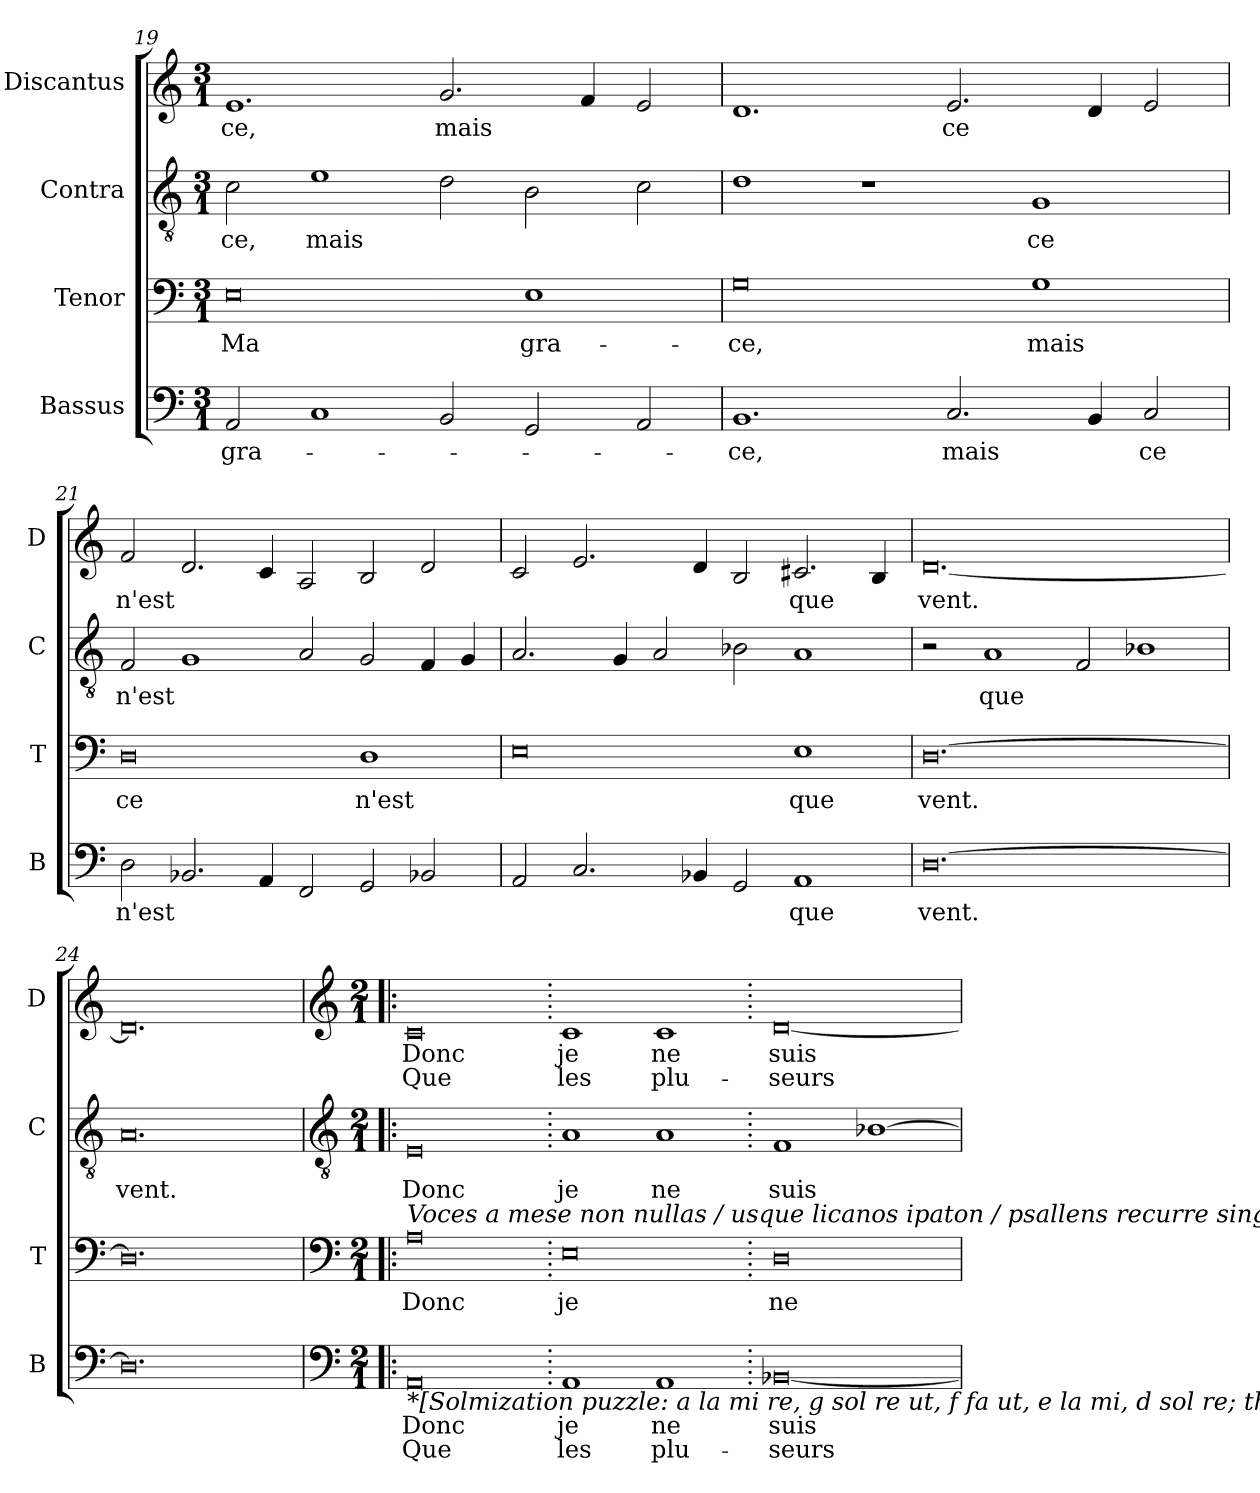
**kern	**text	**text	**kern	**text	**kern	**text	**kern	**text	**text
*part4	*part4	*part4	*part3	*part3	*part2	*part2	*part1	*part1	*part1
*staff4	*staff4	*staff4	*staff3	*staff3	*staff2	*staff2	*staff1	*staff1	*staff1
*I"Bassus	*	*	*I"Tenor	*	*I"Contra	*	*I"Discantus	*	*
*I'B	*	*	*I'T	*	*I'C	*	*I'D	*	*
*clefF4	*	*	*clefF4	*	*clefGv2	*	*clefG2	*	*
*k[]	*	*	*k[]	*	*k[]	*	*k[]	*	*
*M3/1	*	*	*M3/1	*	*M3/1	*	*M3/1	*	*
=19	=19	=19	=19	=19	=19	=19	=19	=19	=19
2AA	gra-	.	0E	Ma	2c	-ce,	1.e	-ce,	.
1C	.	.	.	.	1e	mais	.	.	.
2BB	.	.	.	.	2d	.	2.g	mais	.
2GG	.	.	1E	gra-	2B	.	.	.	.
.	.	.	.	.	.	.	4f	.	.
2AA	.	.	.	.	2c	.	2e	.	.
=20	=20	=20	=20	=20	=20	=20	=20	=20	=20
1.BB	-ce,	.	0G	-ce,	1d	.	1.d	.	.
.	.	.	.	.	1r	.	.	.	.
2.C	mais	.	.	.	.	.	2.e	ce	.
.	.	.	1G	mais	1G	ce	.	.	.
4BB	.	.	.	.	.	.	4d	.	.
2C	ce	.	.	.	.	.	2e	.	.
=21	=21	=21	=21	=21	=21	=21	=21	=21	=21
2D	n'est	.	0D	ce	2F	n'est	2f	n'est	.
2.BB-X	.	.	.	.	1G	.	2.d	.	.
4AA	.	.	.	.	.	.	4c	.	.
2FF	.	.	.	.	2A	.	2A	.	.
2GG	.	.	1D	n'est	2G	.	2B	.	.
2BB-X	.	.	.	.	4F	.	2d	.	.
.	.	.	.	.	4G	.	.	.	.
=22	=22	=22	=22	=22	=22	=22	=22	=22	=22
2AA	.	.	0E	.	2.A	.	2c	.	.
2.C	.	.	.	.	.	.	2.e	.	.
.	.	.	.	.	4G	.	.	.	.
.	.	.	.	.	2A	.	.	.	.
4BB-X	.	.	.	.	.	.	4d	.	.
2GG	.	.	.	.	2B-X	.	2B	.	.
1AA	que	.	1E	que	1A	.	2.c#X	que	.
.	.	.	.	.	.	.	4B	.	.
=23	=23	=23	=23	=23	=23	=23	=23	=23	=23
[0.D	vent.	.	[0.D	vent.	2r	.	[0.d	vent.	.
.	.	.	.	.	1A	que	.	.	.
.	.	.	.	.	2F	.	.	.	.
.	.	.	.	.	1B-X	.	.	.	.
=24	=24	=24	=24	=24	=24	=24	=24	=24	=24
0.D]	.	.	0.D]	.	0.A	vent.	0.d]	.	.
!!LO:LB:g=z
=25!|:	=25!|:	=25!|:	=25!|:	=25!|:	=25!|:	=25!|:	=25!|:	=25!|:	=25!|:
*clefF4	*	*	*clefF4	*	*clefGv2	*	*clefG2	*	*
*k[]	*	*	*k[]	*	*k[]	*	*k[]	*	*
*M2/1	*	*	*M2/1	*	*M2/1	*	*M2/1	*	*
!	!	!	!LO:TX:a:i:t=Voces a mese non nullas / usque licanos ipaton / psallens recurre singulas.*	!	!	!	!	!	!
!LO:TX:b:i:t=*[Solmization puzzle&colon; a la mi re, g sol re ut, f fa ut, e la mi, d sol re; then the whole sequence in retrograde.]	!	!	!	!	!	!	!	!	!
0AA	Donc	Que	0A	Donc	0E	Donc	0c	Donc	Que
=26.	=26.	=26.	=26.	=26.	=26.	=26.	=26.	=26.	=26.
1AA	je	les	0E	je	1A	je	1c	je	les
1AA	ne	plu-	.	.	1A	ne	1c	ne	plu-
=27.	=27.	=27.	=27.	=27.	=27.	=27.	=27.	=27.	=27.
[0BB-X	suis	-seurs	0D	ne	1F	suis	[0d	suis	-seurs
.	.	.	.	.	[1B-X	.	.	.	.
=	=	=	=	=	=	=	=	=	=
*-	*-	*-	*-	*-	*-	*-	*-	*-	*-
